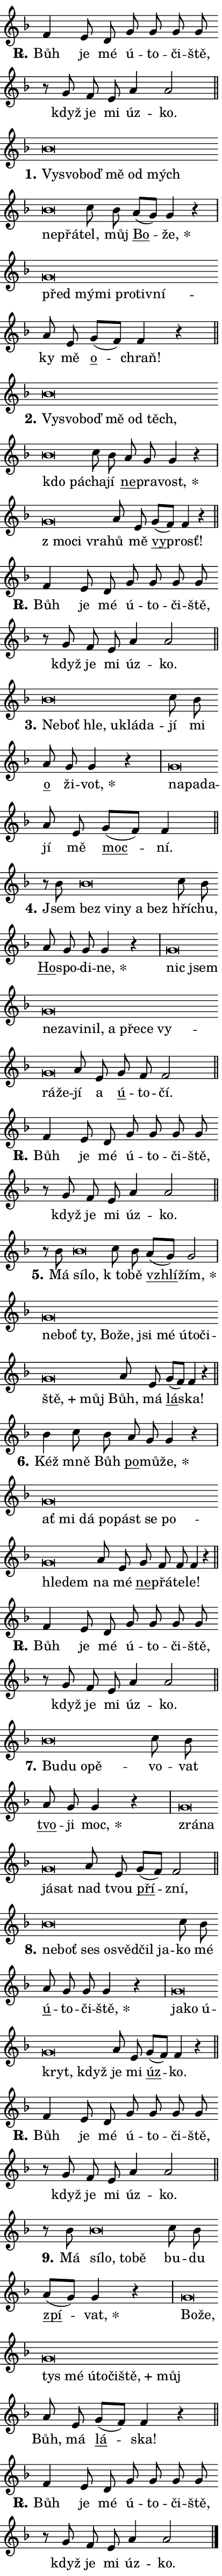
\version "2.24.0"
\header { tagline = "" }
\paper {
  indent = 0\cm
  top-margin = 0\cm
  right-margin = 0.13\cm % to fit lyric hyphens
  bottom-margin = 0\cm
  left-margin = 0\cm
  paper-width = 7\cm
  page-breaking = #ly:one-page-breaking
  system-system-spacing.basic-distance = #11
  score-system-spacing.basic-distance = #11
  ragged-last = ##f
}


%% Author: Thomas Morley
%% https://lists.gnu.org/archive/html/lilypond-user/2020-05/msg00002.html
#(define (line-position grob)
"Returns position of @var[grob} in current system:
   @code{'start}, if at first time-step
   @code{'end}, if at last time-step
   @code{'middle} otherwise
"
  (let* ((col (ly:item-get-column grob))
         (ln (ly:grob-object col 'left-neighbor))
         (rn (ly:grob-object col 'right-neighbor))
         (col-to-check-left (if (ly:grob? ln) ln col))
         (col-to-check-right (if (ly:grob? rn) rn col))
         (break-dir-left
           (and
             (ly:grob-property col-to-check-left 'non-musical #f)
             (ly:item-break-dir col-to-check-left)))
         (break-dir-right
           (and
             (ly:grob-property col-to-check-right 'non-musical #f)
             (ly:item-break-dir col-to-check-right))))
        (cond ((eqv? 1 break-dir-left) 'start)
              ((eqv? -1 break-dir-right) 'end)
              (else 'middle))))

#(define (tranparent-at-line-position vctor)
  (lambda (grob)
  "Relying on @code{line-position} select the relevant enry from @var{vctor}.
Used to determine transparency,"
    (case (line-position grob)
      ((end) (not (vector-ref vctor 0)))
      ((middle) (not (vector-ref vctor 1)))
      ((start) (not (vector-ref vctor 2))))))

noteHeadBreakVisibility =
#(define-music-function (break-visibility)(vector?)
"Makes @code{NoteHead}s transparent relying on @var{break-visibility}"
#{
  \override NoteHead.transparent =
    #(tranparent-at-line-position break-visibility)
#})

#(define delete-ledgers-for-transparent-note-heads
  (lambda (grob)
    "Reads whether a @code{NoteHead} is transparent.
If so this @code{NoteHead} is removed from @code{'note-heads} from
@var{grob}, which is supposed to be @code{LedgerLineSpanner}.
As a result ledgers are not printed for this @code{NoteHead}"
    (let* ((nhds-array (ly:grob-object grob 'note-heads))
           (nhds-list
             (if (ly:grob-array? nhds-array)
                 (ly:grob-array->list nhds-array)
                 '()))
           ;; Relies on the transparent-property being done before
           ;; Staff.LedgerLineSpanner.after-line-breaking is executed.
           ;; This is fragile ...
           (to-keep
             (remove
               (lambda (nhd)
                 (ly:grob-property nhd 'transparent #f))
               nhds-list)))
      ;; TODO find a better method to iterate over grob-arrays, similiar
      ;; to filter/remove etc for lists
      ;; For now rebuilt from scratch
      (set! (ly:grob-object grob 'note-heads)  '())
      (for-each
        (lambda (nhd)
          (ly:pointer-group-interface::add-grob grob 'note-heads nhd))
        to-keep))))

squashNotes = {
  \override NoteHead.X-extent = #'(-0.2 . 0.2)
  \override NoteHead.Y-extent = #'(-0.75 . 0)
  \override NoteHead.stencil =
    #(lambda (grob)
       (let ((pos (ly:grob-property grob 'staff-position)))
         (begin
           (if (< pos -7) (display "ERROR: Lower brevis then expected\n") (display ""))
           (if (<= pos -6) ly:text-interface::print ly:note-head::print))))
}
unSquashNotes = {
  \revert NoteHead.X-extent
  \revert NoteHead.Y-extent
  \revert NoteHead.stencil
}

hideNotes = \noteHeadBreakVisibility #begin-of-line-visible
unHideNotes = \noteHeadBreakVisibility #all-visible

% work-around for resetting accidentals
% https://lilypond.org/doc/v2.23/Documentation/notation/displaying-rhythms#unmetered-music
cadenzaMeasure = {
  \cadenzaOff
  \partial 1024 s1024
  \cadenzaOn
}

#(define-markup-command (accent layout props text) (markup?)
  "Underline accented syllable"
  (interpret-markup layout props
    #{\markup \override #'(offset . 4.3) \underline { #text }#}))

responsum = \markup \concat {
  "R" \hspace #-1.05 \path #0.1 #'((moveto 0 0.07) (lineto 0.9 0.8)) \hspace #0.05 "."
}

spaceSize = #0.6828661417322834 % exact space size for TeX Gyre Schola

\layout {
  \context {
    \Staff
    \remove "Time_signature_engraver"
    \override LedgerLineSpanner.after-line-breaking = #delete-ledgers-for-transparent-note-heads
  }
  \context {
    \Lyrics {
      \override LyricSpace.minimum-distance = \spaceSize
      \override LyricText.font-name = #"TeX Gyre Schola"
      \override LyricText.font-size = 1
      \override StanzaNumber.font-name = #"TeX Gyre Schola Bold"
      \override StanzaNumber.font-size = 1
    }
  }
  \context {
    \Score 
    \override NoteHead.text =
      #(lambda (grob) 
        (let ((pos (ly:grob-property grob 'staff-position)))
          #{\markup {
            \combine
              \halign #-0.55 \raise #(if (= pos -6) 0 0.5) \override #'(thickness . 2) \draw-line #'(3.2 . 0)
              \musicglyph "noteheads.sM1"
          }#}))
  }
}

% magnetic-lyrics.ily
%
%   written by
%     Jean Abou Samra <jean@abou-samra.fr>
%     Werner Lemberg <wl@gnu.org>
%
%   adapted by
%     Jiri Hon <jiri.hon@gmail.com>
%
% Version 2022-Apr-15

% https://www.mail-archive.com/lilypond-user@gnu.org/msg149350.html

#(define (Left_hyphen_pointer_engraver context)
   "Collect syllable-hyphen-syllable occurrences in lyrics and store
them in properties.  This engraver only looks to the left.  For
example, if the lyrics input is @code{foo -- bar}, it does the
following.

@itemize @bullet
@item
Set the @code{text} property of the @code{LyricHyphen} grob between
@q{foo} and @q{bar} to @code{foo}.

@item
Set the @code{left-hyphen} property of the @code{LyricText} grob with
text @q{foo} to the @code{LyricHyphen} grob between @q{foo} and
@q{bar}.
@end itemize

Use this auxiliary engraver in combination with the
@code{lyric-@/text::@/apply-@/magnetic-@/offset!} hook."
   (let ((hyphen #f)
         (text #f))
     (make-engraver
      (acknowledgers
       ((lyric-syllable-interface engraver grob source-engraver)
        (set! text grob)))
      (end-acknowledgers
       ((lyric-hyphen-interface engraver grob source-engraver)
        ;(when (not (grob::has-interface grob 'lyric-space-interface))
          (set! hyphen grob)));)
      ((stop-translation-timestep engraver)
       (when (and text hyphen)
         (ly:grob-set-object! text 'left-hyphen hyphen))
       (set! text #f)
       (set! hyphen #f)))))

#(define (lyric-text::apply-magnetic-offset! grob)
   "If the space between two syllables is less than the value in
property @code{LyricText@/.details@/.squash-threshold}, move the right
syllable to the left so that it gets concatenated with the left
syllable.

Use this function as a hook for
@code{LyricText@/.after-@/line-@/breaking} if the
@code{Left_@/hyphen_@/pointer_@/engraver} is active."
   (let ((hyphen (ly:grob-object grob 'left-hyphen #f)))
     (when hyphen
       (let ((left-text (ly:spanner-bound hyphen LEFT)))
         (when (grob::has-interface left-text 'lyric-syllable-interface)
           (let* ((common (ly:grob-common-refpoint grob left-text X))
                  (this-x-ext (ly:grob-extent grob common X))
                  (left-x-ext
                   (begin
                     ;; Trigger magnetism for left-text.
                     (ly:grob-property left-text 'after-line-breaking)
                     (ly:grob-extent left-text common X)))
                  ;; `delta` is the gap width between two syllables.
                  (delta (- (interval-start this-x-ext)
                            (interval-end left-x-ext)))
                  (details (ly:grob-property grob 'details))
                  (threshold (assoc-get 'squash-threshold details 0.2)))
             (when (< delta threshold)
               (let* (;; We have to manipulate the input text so that
                      ;; ligatures crossing syllable boundaries are not
                      ;; disabled.  For languages based on the Latin
                      ;; script this is essentially a beautification.
                      ;; However, for non-Western scripts it can be a
                      ;; necessity.
                      (lt (ly:grob-property left-text 'text))
                      (rt (ly:grob-property grob 'text))
                      (is-space (grob::has-interface hyphen 'lyric-space-interface))
                      (space (if is-space " " ""))
                      (extra-delta (if is-space spaceSize 0))
                      ;; Append new syllable.
                      (ltrt-space (if (and (string? lt) (string? rt))
                                (string-append lt space rt)
                                (make-concat-markup (list lt space rt))))
                      ;; Right-align `ltrt` to the right side.
                      (ltrt-space-markup (grob-interpret-markup
                               grob
                               (make-translate-markup
                                (cons (interval-length this-x-ext) 0)
                                (make-right-align-markup ltrt-space)))))
                 (begin
                   ;; Don't print `left-text`.
                   (ly:grob-set-property! left-text 'stencil #f)
                   ;; Set text and stencil (which holds all collected
                   ;; syllables so far) and shift it to the left.
                   (ly:grob-set-property! grob 'text ltrt-space)
                   (ly:grob-set-property! grob 'stencil ltrt-space-markup)
                   (ly:grob-translate-axis! grob (- (- delta extra-delta)) X))))))))))


#(define (lyric-hyphen::displace-bounds-first grob)
   ;; Make very sure this callback isn't triggered too early.
   (let ((left (ly:spanner-bound grob LEFT))
         (right (ly:spanner-bound grob RIGHT)))
     (ly:grob-property left 'after-line-breaking)
     (ly:grob-property right 'after-line-breaking)
     (ly:lyric-hyphen::print grob)))

squashThreshold = #0.4

\layout {
  \context {
    \Lyrics
    \consists #Left_hyphen_pointer_engraver
    \override LyricText.after-line-breaking =
      #lyric-text::apply-magnetic-offset!
    \override LyricHyphen.stencil = #lyric-hyphen::displace-bounds-first
    \override LyricText.details.squash-threshold = \squashThreshold
    \override LyricHyphen.minimum-distance = 0
    \override LyricHyphen.minimum-length = \squashThreshold
  }
}

squashText = \override LyricText.details.squash-threshold = 9999
unSquashText = \override LyricText.details.squash-threshold = \squashThreshold

leftText = \override LyricText.self-alignment-X = #LEFT
unLeftText = \revert LyricText.self-alignment-X

starOffset = #(lambda (grob) 
                (let ((x_offset (ly:self-alignment-interface::aligned-on-x-parent grob)))
                  (if (= x_offset 0) 0 (+ x_offset 1.2))))

star = #(define-music-function (syllable)(string?)
"Append star separator at the end of a syllable"
#{
  \once \override LyricText.X-offset = #starOffset
  \lyricmode { \markup {
    #syllable
    \override #'((font-name . "TeX Gyre Schola Bold")) \hspace #0.2 \lower #0.65 \larger "*"
  } }
#})

starAccent = #(define-music-function (syllable)(string?)
"Append star separator at the end of a syllable and make accent"
#{
  \once \override LyricText.X-offset = #starOffset
  \lyricmode { \markup {
    \accent #syllable
    \override #'((font-name . "TeX Gyre Schola Bold")) \hspace #0.2 \lower #0.65 \larger "*"
  } }
#})

breath = #(define-music-function (syllable)(string?)
"Append breathing indicator at the end of a syllable"
#{
  \lyricmode { \markup { #syllable "+" } }
#})

optionalBreath = #(define-music-function (syllable)(string?)
"Append optional breathing indicator at the end of a syllable"
#{
  \lyricmode { \markup { #syllable "(+)" } }
#})


\score {
    <<
        \new Voice = "melody" { \cadenzaOn \key f \major \relative { f'4 e8 d g g g g \bar "" r g f e a4 a2 \cadenzaMeasure \bar "||" \break } }
        \new Lyrics \lyricsto "melody" { \lyricmode { \set stanza = \responsum
Bůh je mé ú -- to -- či -- ště, když je mi úz -- ko. } }
    >>
    \layout {}
}

\score {
    <<
        \new Voice = "melody" { \cadenzaOn \key f \major \relative { \squashNotes bes'\breve*1/16 \hideNotes \breve*1/16 \bar "" \breve*1/16 \bar "" \breve*1/16 \bar "" \breve*1/16 \bar "" \breve*1/16 \bar "" \breve*1/16 \breve*1/16 \bar "" \unHideNotes \unSquashNotes c8 bes \bar "" a[( g)] g4 r \cadenzaMeasure \bar "|" \squashNotes g\breve*1/16 \hideNotes \breve*1/16 \bar "" \breve*1/16 \bar "" \breve*1/16 \bar "" \breve*1/16 \breve*1/16 \bar "" \unHideNotes \unSquashNotes a8 e \bar "" g[( f)] f4 r \cadenzaMeasure \bar "||" \break } }
        \new Lyrics \lyricsto "melody" { \lyricmode { \set stanza = "1."
\leftText Vy -- \squashText svo -- boď mě od mých ne -- přá -- \unLeftText \unSquashText tel, můj \markup \accent Bo -- \star že, \leftText před \squashText mý -- mi pro -- tiv -- ní -- \unLeftText \unSquashText ky mě \markup \accent o -- chraň! } }
    >>
    \layout {}
}

\score {
    <<
        \new Voice = "melody" { \cadenzaOn \key f \major \relative { \squashNotes bes'\breve*1/16 \hideNotes \breve*1/16 \bar "" \breve*1/16 \bar "" \breve*1/16 \bar "" \breve*1/16 \bar "" \breve*1/16 \bar "" \breve*1/16 \breve*1/16 \bar "" \unHideNotes \unSquashNotes c8 bes \bar "" a g g4 r \cadenzaMeasure \bar "|" \squashNotes g\breve*1/16 \hideNotes \breve*1/16 \breve*1/16 \bar "" \unHideNotes \unSquashNotes a8 e \bar "" g[( f)] f4 r \cadenzaMeasure \bar "||" \break } }
        \new Lyrics \lyricsto "melody" { \lyricmode { \set stanza = "2."
\leftText Vy -- \squashText svo -- boď mě od těch, kdo pá -- \unLeftText \unSquashText cha -- jí \markup \accent ne -- pra -- \star vost, \leftText "z mo" -- \squashText ci vra -- \unLeftText \unSquashText hů mě \markup \accent vy -- prosť! } }
    >>
    \layout {}
}

\score {
    <<
        \new Voice = "melody" { \cadenzaOn \key f \major \relative { f'4 e8 d g g g g \bar "" r g f e a4 a2 \cadenzaMeasure \bar "||" \break } }
        \new Lyrics \lyricsto "melody" { \lyricmode { \set stanza = \responsum
Bůh je mé ú -- to -- či -- ště, když je mi úz -- ko. } }
    >>
    \layout {}
}

\score {
    <<
        \new Voice = "melody" { \cadenzaOn \key f \major \relative { \squashNotes bes'\breve*1/16 \hideNotes \breve*1/16 \bar "" \breve*1/16 \bar "" \breve*1/16 \bar "" \breve*1/16 \breve*1/16 \bar "" \unHideNotes \unSquashNotes c8 bes \bar "" a g g4 r \cadenzaMeasure \bar "|" \squashNotes g\breve*1/16 \hideNotes \breve*1/16 \breve*1/16 \bar "" \unHideNotes \unSquashNotes a8 e \bar "" g[( f)] f4 \cadenzaMeasure \bar "||" \break } }
        \new Lyrics \lyricsto "melody" { \lyricmode { \set stanza = "3."
\leftText Ne -- \squashText boť hle, u -- klá -- da -- \unLeftText \unSquashText jí mi \markup \accent o ži -- \star vot, \leftText na -- \squashText pa -- da -- \unLeftText \unSquashText jí mě \markup \accent moc -- ní. } }
    >>
    \layout {}
}

\score {
    <<
        \new Voice = "melody" { \cadenzaOn \key f \major \relative { r8 bes'8 \squashNotes bes\breve*1/16 \hideNotes \breve*1/16 \bar "" \breve*1/16 \bar "" \breve*1/16 \breve*1/16 \bar "" \unHideNotes \unSquashNotes c8 bes \bar "" a g g g4 r \cadenzaMeasure \bar "|" \squashNotes g\breve*1/16 \hideNotes \breve*1/16 \bar "" \breve*1/16 \bar "" \breve*1/16 \bar "" \breve*1/16 \bar "" \breve*1/16 \bar "" \breve*1/16 \bar "" \breve*1/16 \bar "" \breve*1/16 \bar "" \breve*1/16 \bar "" \breve*1/16 \breve*1/16 \bar "" \unHideNotes \unSquashNotes a8 e \bar "" g f f2 \cadenzaMeasure \bar "||" \break } }
        \new Lyrics \lyricsto "melody" { \lyricmode { \set stanza = "4."
Jsem \leftText bez \squashText vi -- ny a bez \unLeftText \unSquashText hří -- chu, \markup \accent Ho -- spo -- di -- \star ne, \leftText nic \squashText jsem ne -- za -- vi -- nil, a pře -- ce vy -- rá -- že -- \unLeftText \unSquashText jí a \markup \accent ú -- to -- čí. } }
    >>
    \layout {}
}

\score {
    <<
        \new Voice = "melody" { \cadenzaOn \key f \major \relative { f'4 e8 d g g g g \bar "" r g f e a4 a2 \cadenzaMeasure \bar "||" \break } }
        \new Lyrics \lyricsto "melody" { \lyricmode { \set stanza = \responsum
Bůh je mé ú -- to -- či -- ště, když je mi úz -- ko. } }
    >>
    \layout {}
}

\score {
    <<
        \new Voice = "melody" { \cadenzaOn \key f \major \relative { r8 bes'8 \squashNotes bes\breve*1/16 \hideNotes \breve*1/16 \bar "" \unHideNotes \unSquashNotes c8 bes \bar "" a[( g)] g2 \cadenzaMeasure \bar "|" \squashNotes g\breve*1/16 \hideNotes \breve*1/16 \bar "" \breve*1/16 \bar "" \breve*1/16 \bar "" \breve*1/16 \bar "" \breve*1/16 \bar "" \breve*1/16 \bar "" \breve*1/16 \bar "" \breve*1/16 \bar "" \breve*1/16 \bar "" \breve*1/16 \breve*1/16 \bar "" \unHideNotes \unSquashNotes a8 e \bar "" g[( f)] f4 r \cadenzaMeasure \bar "||" \break } }
        \new Lyrics \lyricsto "melody" { \lyricmode { \set stanza = "5."
Má \leftText sí -- \squashText lo, \unLeftText \unSquashText "k to" -- bě \markup \accent vzhlí -- \star žím, \leftText ne -- \squashText boť ty, Bo -- že, jsi mé ú -- to -- či -- \breath "ště," můj \unLeftText \unSquashText Bůh, má \markup \accent lá -- ska! } }
    >>
    \layout {}
}

\score {
    <<
        \new Voice = "melody" { \cadenzaOn \key f \major \relative { bes'4 c8 bes \bar "" a g g4 r \cadenzaMeasure \bar "|" \squashNotes g\breve*1/16 \hideNotes \breve*1/16 \bar "" \breve*1/16 \bar "" \breve*1/16 \bar "" \breve*1/16 \bar "" \breve*1/16 \bar "" \breve*1/16 \bar "" \breve*1/16 \breve*1/16 \bar "" \unHideNotes \unSquashNotes a8 e \bar "" g f f f4 r \cadenzaMeasure \bar "||" \break } }
        \new Lyrics \lyricsto "melody" { \lyricmode { \set stanza = "6."
Kéž mně Bůh \markup \accent po -- mů -- \star že, \leftText ať \squashText mi dá po -- pást se po -- hle -- dem \unLeftText \unSquashText na mé \markup \accent ne -- přá -- te -- le! } }
    >>
    \layout {}
}

\score {
    <<
        \new Voice = "melody" { \cadenzaOn \key f \major \relative { f'4 e8 d g g g g \bar "" r g f e a4 a2 \cadenzaMeasure \bar "||" \break } }
        \new Lyrics \lyricsto "melody" { \lyricmode { \set stanza = \responsum
Bůh je mé ú -- to -- či -- ště, když je mi úz -- ko. } }
    >>
    \layout {}
}

\score {
    <<
        \new Voice = "melody" { \cadenzaOn \key f \major \relative { \squashNotes bes'\breve*1/16 \hideNotes \breve*1/16 \bar "" \breve*1/16 \breve*1/16 \bar "" \unHideNotes \unSquashNotes c8 bes \bar "" a g g4 r \cadenzaMeasure \bar "|" \squashNotes g\breve*1/16 \hideNotes \breve*1/16 \bar "" \breve*1/16 \breve*1/16 \bar "" \unHideNotes \unSquashNotes a8 e \bar "" g[( f)] f2 \cadenzaMeasure \bar "||" \break } }
        \new Lyrics \lyricsto "melody" { \lyricmode { \set stanza = "7."
\leftText Bu -- \squashText du o -- pě -- \unLeftText \unSquashText vo -- vat \markup \accent tvo -- ji \star moc, \leftText zrá -- \squashText na já -- sat \unLeftText \unSquashText nad tvou \markup \accent pří -- zní, } }
    >>
    \layout {}
}

\score {
    <<
        \new Voice = "melody" { \cadenzaOn \key f \major \relative { \squashNotes bes'\breve*1/16 \hideNotes \breve*1/16 \bar "" \breve*1/16 \bar "" \breve*1/16 \bar "" \breve*1/16 \bar "" \breve*1/16 \breve*1/16 \bar "" \unHideNotes \unSquashNotes c8 bes \bar "" a g g g4 r \cadenzaMeasure \bar "|" \squashNotes g\breve*1/16 \hideNotes \breve*1/16 \bar "" \breve*1/16 \bar "" \breve*1/16 \breve*1/16 \bar "" \unHideNotes \unSquashNotes a8 e \bar "" g[( f)] f4 r \cadenzaMeasure \bar "||" \break } }
        \new Lyrics \lyricsto "melody" { \lyricmode { \set stanza = "8."
\leftText ne -- \squashText boť ses o -- svěd -- čil ja -- \unLeftText \unSquashText ko mé \markup \accent ú -- to -- či -- \star ště, \leftText ja -- \squashText ko ú -- kryt, když \unLeftText \unSquashText je mi \markup \accent úz -- ko. } }
    >>
    \layout {}
}

\score {
    <<
        \new Voice = "melody" { \cadenzaOn \key f \major \relative { f'4 e8 d g g g g \bar "" r g f e a4 a2 \cadenzaMeasure \bar "||" \break } }
        \new Lyrics \lyricsto "melody" { \lyricmode { \set stanza = \responsum
Bůh je mé ú -- to -- či -- ště, když je mi úz -- ko. } }
    >>
    \layout {}
}

\score {
    <<
        \new Voice = "melody" { \cadenzaOn \key f \major \relative { r8 bes'8 \squashNotes bes\breve*1/16 \hideNotes \breve*1/16 \bar "" \breve*1/16 \breve*1/16 \bar "" \unHideNotes \unSquashNotes c8 bes \bar "" a[( g)] g4 r \cadenzaMeasure \bar "|" \squashNotes g\breve*1/16 \hideNotes \breve*1/16 \bar "" \breve*1/16 \bar "" \breve*1/16 \bar "" \breve*1/16 \bar "" \breve*1/16 \bar "" \breve*1/16 \bar "" \breve*1/16 \breve*1/16 \bar "" \unHideNotes \unSquashNotes a8 e \bar "" g[( f)] f4 r \cadenzaMeasure \bar "||" \break } }
        \new Lyrics \lyricsto "melody" { \lyricmode { \set stanza = "9."
Má \leftText sí -- \squashText lo, to -- bě \unLeftText \unSquashText bu -- du \markup \accent zpí -- \star vat, \leftText Bo -- \squashText že, tys mé ú -- to -- či -- \breath "ště," můj \unLeftText \unSquashText Bůh, má \markup \accent lá -- ska! } }
    >>
    \layout {}
}

\score {
    <<
        \new Voice = "melody" { \cadenzaOn \key f \major \relative { f'4 e8 d g g g g \bar "" r g f e a4 a2 \cadenzaMeasure \bar "||" \break } \bar "|." }
        \new Lyrics \lyricsto "melody" { \lyricmode { \set stanza = \responsum
Bůh je mé ú -- to -- či -- ště, když je mi úz -- ko. } }
    >>
    \layout {}
}
